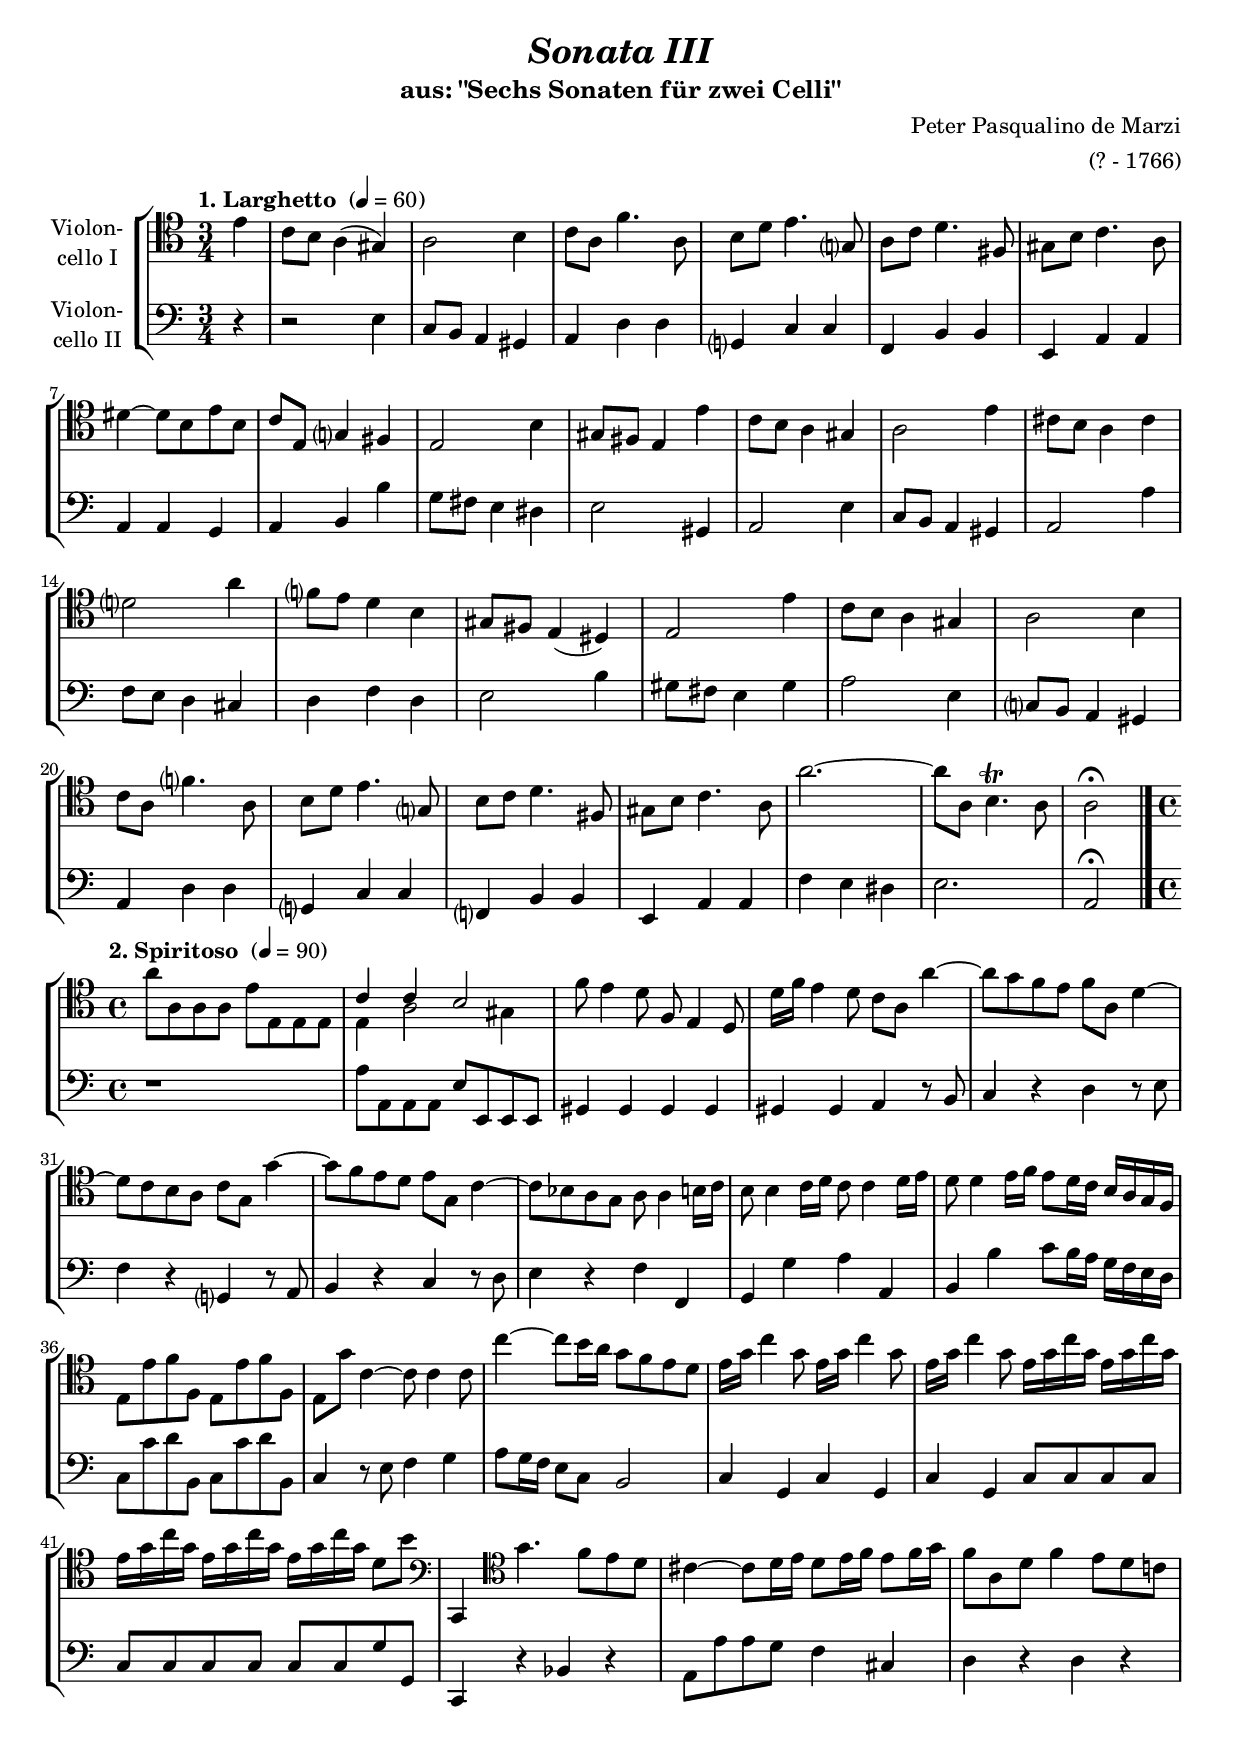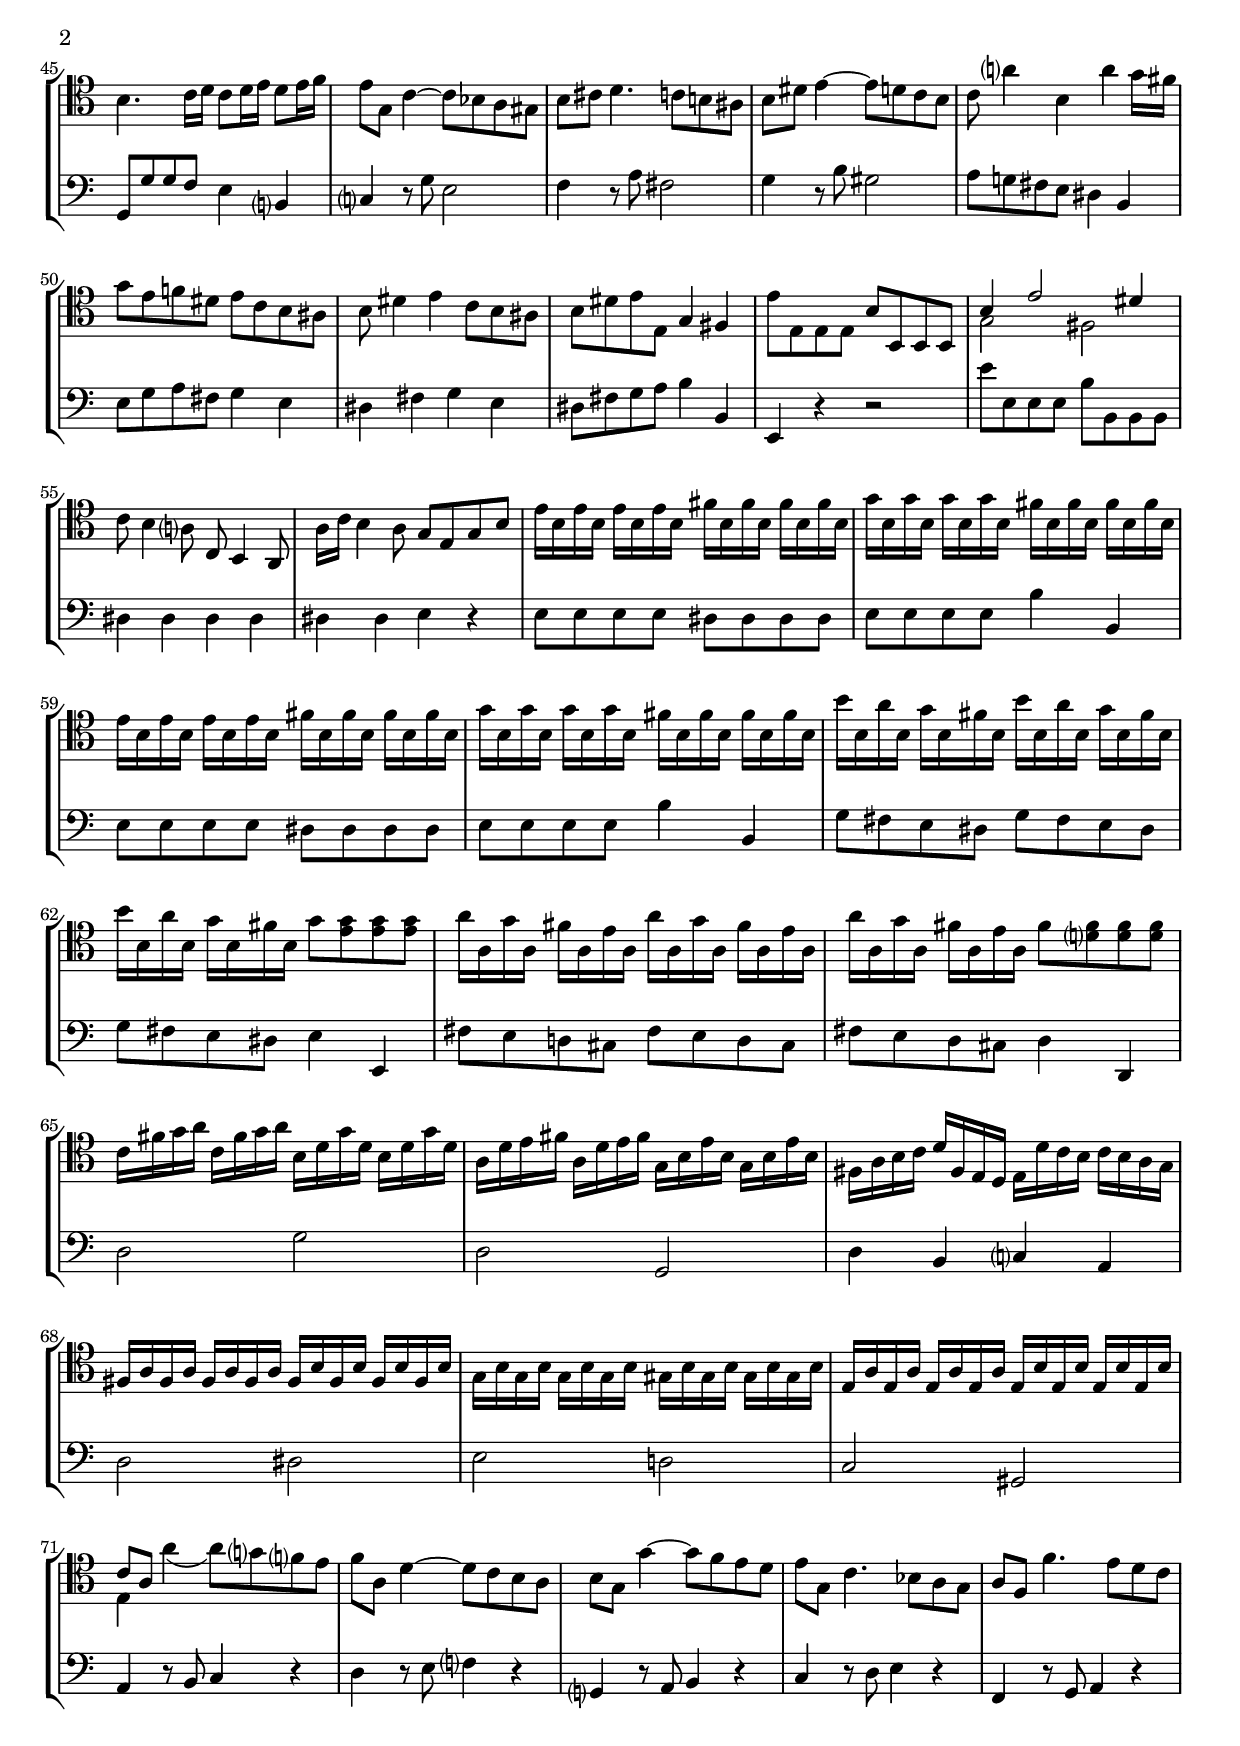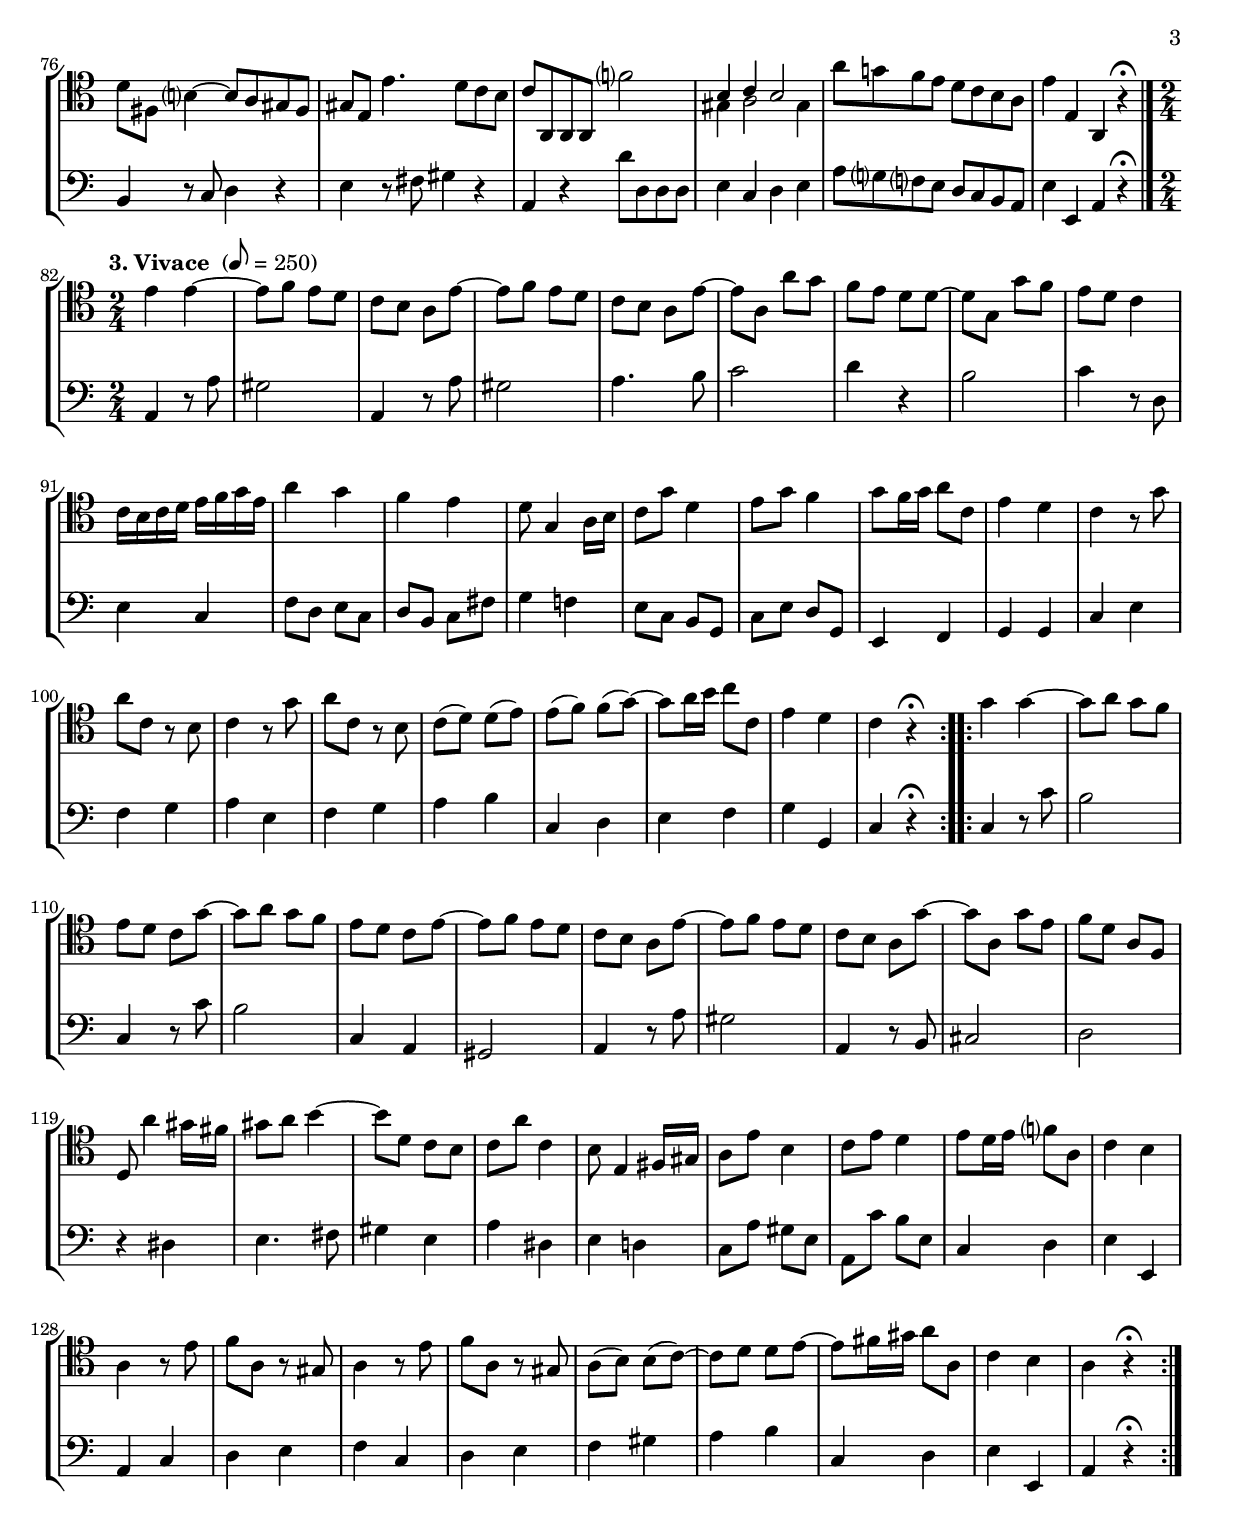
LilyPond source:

\version "2.14.2"
\include "deutsch.ly"

#(set-global-staff-size 19.25)

\header {
  title     = \markup \bold \italic "Sonata III"
  subtitle  = "aus: \"Sechs Sonaten für zwei Celli\""
  composer  = "Peter Pasqualino de Marzi"
  arranger  = "(? - 1766)"
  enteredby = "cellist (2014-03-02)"
}

voiceconsts = {
 \key a \minor
 \clef "bass"
% \numericTimeSignature
 \compressFullBarRests
 \set tupletSpannerDuration = #(ly:make-moment 1 4)
}

mihi = "clarinet"
milo = "bassoon"

introa = {        \tempo "1. Larghetto " 4=60  \time 3/4 }
introb = { \break \tempo "2. Spiritoso " 4=90  \time 4/4 }
introc = { \break \tempo "3. Vivace "    8=250 \time 2/4 }

va = \relative c' {
  \voiceconsts
  \clef "tenor"

  \introa
  \partial 4 e4
  c8 h a4( gis)
  a2 h4
  c8 a f'4. a,8
  h d e4. g,?8

  a c d4. fis,8
  gis h c4. a8
  dis4~ dis8 h e h
  c e, g?4 fis
  e2 h'4
  gis8 fis e4 e'

  c8 h a4 gis
  a2 e'4
  cis8 h a4 cis4
  d?2 a'4
  f?8 e d4 h
  gis8 fis e4( dis)
  e2 e'4

  c8 h a4 gis
  a2 h4
  c8 a f'?4. a,8
  h d e4. g,?8
  h c d4. fis,8
  gis h c4. a8

  a'2.~
  a8 a, h4.\trill a8
  a2\fermata \bar "|."

  \introb \partial 1
  a'8 a, a a e' e, e e
  << { c'4 c h2 } \\ { e,4 a2 gis4 } >>
  f'8 e4 d8 f, e4 d8
  d'16 f e4 d8 c a a'4~

  a8 g f e f a, d4~
  d8 c h a c g g'4~
  g8 f e d e g, c4~
  c8 b a g a a4 h16 c
  h8 h4 c16 d c8 c4 d16 e
  d8 d4 e16 f e8 d16 c h a g f

  e8 e' f f, e e' f f,
  e g' c,4~ c8 c4 c8
  c'4~ c8 h16 a g8 f e d
  e16 g c4 g8 e16 g c4 g8 
  e16 g c4 g8 e16 g c g e g c g

  e g c g e g c g e g c g d8 h' \clef "bass"
  c,,,4 \clef "tenor" g'''4.f8 e d
  cis4~ cis8 d16 e d8 e16 f e8 f16 g
  f8 a, d f4 e8 d c!
  h4. c16 d c8 d16 e d8 e16 f

  e8 g, c4~ c8 b a gis
  h cis d4. c8 h! ais
  h8 dis e4~ e8 d c h
  c a'?4 h, a' g16 fis
  g8 e f! dis e c h ais

  h dis4 e c8 h ais
  h dis e e, g4 fis
  e'8 e, e e h' h, h h
  << { h'4 e2 dis4 } \\ { g,2 fis } >>
  c'8 h4 a?8 c, h4 a8

  a'16 c h4 a8 g e g h
  e16 h e h e h e h fis' h, fis' h, fis' h, fis' h,
  g' h, g' h, g' h, g' h, fis' h, fis' h, fis' h, fis' h,
  e h e h e h e h fis' h, fis' h, fis' h, fis' h,

  g' h, g' h, g' h, g' h, fis' h, fis' h, fis' h, fis' h,
  h' h, a' h, g' h, fis' h, h' h, a' h, g' h, fis' h,
  h' h, a' h, g' h, fis' h, g'8 <e g> <e g> <e g>
  a16 a, g' a, fis' a, e' a, a' a, g' a, fis' a, e' a,

  a' a, g' a, fis' a, e' a, fis'8 <d? fis> <d fis> <d fis>
  c16 fis g a c, fis g a h, d g d h d g d
  a d e fis a, d e fis g, h e h g h e h

  fis a h c d fis, e d e d' c h c h a g
  fis a fis a fis a fis a fis h fis h fis h fis h
  g h g h g h g h gis h gis h gis h gis h
  e, a e a e a e a e h' e, h' e, h' e, h'

  << { c8 a s2. } \\ { e4 a'( a8) g? f? e } >>
  f a, d4~ d8 c h a
  h g g'4~ g8 f e d
  e g, c4. b8 a g
  a f f'4. e8 d c

  d fis, h?4~ h8 a gis fis
  gis e e'4. d8 c h
  c a, a a f''?2
  << { h,4 c h2 } \\ { gis4 a2 gis4 } >>
  a'8 g! f e d c h a
  e'4 e, a, r\fermata \bar "|."

  \introc
  \repeat volta 2 {
    e'' e~
    e8 f e d
    c h a e'~
    e f e d
    c h a e'~
    e a, a' g
    f e d d~
    d g, g' f
    e d c4

    c16 h c d e f g e
    a4 g
    f e
    d8 g,4 a16 h
    c8 g' d4
    e8 g f4
    g8 f16 g a8 c,
    e4 d
    c r8 g'
    a c, r h

    c4 r8 g'
    a c, r h
    c( d) d( e)
    e( f) f( g)~
    g a16 h c8 c,
    e4 d
    c r\fermata
  }
  \repeat volta 2 {
    g' g~
    g8 a g f
    e d c g'~

    g a g f
    e d c e~
    e f e d
    c h a e'~
    e f e d
    c h a g'~
    g a, g' e
    f d a f
    d a''4 gis16 fis
    gis8 a h4~

    h8 d, c h
    c a' c,4
    h8 e,4 fis16 gis
    a8 e' h4
    c8 e d4
    e8 d16 e f?8 a,
    c4 h
    a r8 e'
    f a, r gis

    a4 r8 e'
    f a, r gis
    a( h) h( c)~
    c d d e~
    e fis16 gis a8 a,
    c4 h
    a r\fermata
  }
}

vb = \relative c {
  \voiceconsts

  \introa
  \partial 4 r4
  r2 e4
  c8 h a4 gis
  a d d
  g,? c c

  f, h h
  e, a a
  a a g
  a h h'
  g8 fis e4 dis
  e2 gis,4

  a2 e'4
  c8 h a4 gis
  a2 a'4
  f8 e d4 cis
  d f d
  e2 h'4
  gis8 fis e4 gis

  a2 e4
  c?8 h a4 gis
  a d d
  g,? c c
  f,? h h
  e, a a

  f' e dis
  e2.
  a,2\fermata \bar "|."

  \introb \partial 1
  r1
  a'8 a, a a e' e, e e
  gis4 gis gis gis
  gis gis a r8 h

  c4 r d r8 e
  f4 r g,? r8 a
  h4 r c r8 d
  e4 r f f,
  g g' a a,
  h h' c8 h16 a g f e d
  c8 c' d h, c c' d h,
  c4 r8 e f4 g
  a8 g16 f e8 c h2
  c4 g c g
  c g c8 c c c

  c c c c c c g' g,
  c,4 r b' r
  a8 a' a g f4 cis
  d r d r
  g,8 g' g f e4 h?

  c? r8 g' e2
  f4 r8 a fis2
  g4 r8 h gis2
  a8 g! fis e dis4 h
  e8 g a fis g4 e

  dis fis g e
  dis8 fis g a h4 h,
  e, r r2
  e''8 e, e e h' h, h h
  dis4 dis dis dis

  dis dis e r
  e8 e e e dis dis dis dis
  e e e e h'4 h,
  e8 e e e dis dis dis dis

  e e e e h'4 h,
  g'8 fis e dis g fis e dis
  g fis e dis e4 e,
  fis'8 e d! cis fis e d cis

  fis e d cis d4 d,
  d'2 g
  d g,

  d'4h c? a
  d2 dis
  e d!
  c gis

  a4 r8 h c4 r
  d r8 e f?4 r
  g,? r8 a h4 r
  c r8 d e4 r
  f, r8 g a4 r

  h r8 c d4 r
  e r8 fis gis4 r
  a, r d'8 d, d d
  e4 c d e
  a8 g? f? e d c h a
  e'4 e, a r\fermata \bar "|."

  \introc
  \repeat volta 2 {
    a r8 a'
    gis2
    a,4 r8 a'
    gis2
    a4.h8
    c2
    d4 r
    h2
    c4 r8 d,

    e4 c
    f8 d e c
    d h c fis
    g4 f!
    e8 c h g
    c e d g,
    e4 f
    g g
    c e
    f g

    a e
    f g
    a h
    c, d
    e f
    g g,
    c r\fermata
  }
  \repeat volta 2 {
    c r8 c'
    h2
    c,4 r8 c'

    h2
    c,4 a
    gis2
    a4 r8 a'
    gis2
    a,4 r8 h
    cis2
    d
    r4 dis
    e4. fis8

    gis4 e
    a dis,
    e d!
    c8 a' gis e
    a, c' h e,
    c4 d
    e e,
    a c
    d e

    f c
    d e
    f gis
    a h
    c, d
    e e,
    a r\fermata
  }
}


music = \new StaffGroup <<
      \new Staff {
	\set Staff.midiInstrument = \mihi
	\set Staff.instrumentName = \markup \center-column { "Violon-" "cello I" }
	\transpose a a { \va }
      }

      \new Staff {
	\set Staff.midiInstrument = \milo
	\set Staff.instrumentName = \markup \center-column { "Violon-" "cello II" }
	\transpose a a { \vb }
      }
>>

\book {
  \score {
    \music
    \layout {}
  }

  \score {
    \unfoldRepeats \music

    \midi {
      \context {
        \Score
      }
    }
  }
}
